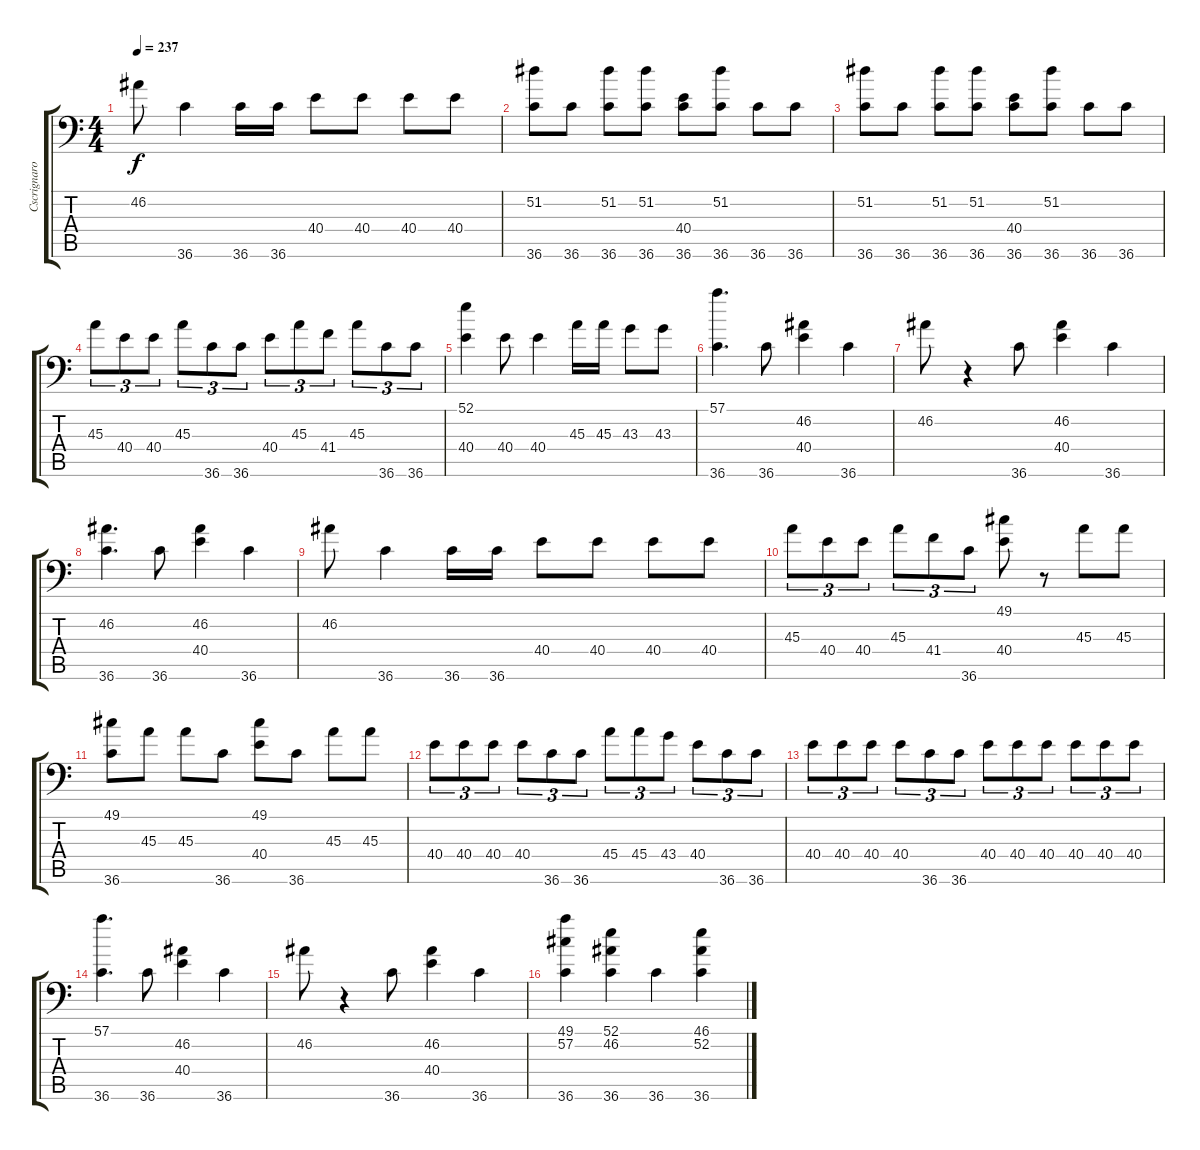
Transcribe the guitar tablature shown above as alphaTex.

\track ("Cscrignaro" "Cscrignaro") {instrument acousticgrandpiano}
\staff {score tabs}
\tuning (C-1 C-1 C-1 C-1 C-1 C-1) {hide}
\ts (4 4)
\tempo 237
\clef f4
\ks c
46.2.8{dy f} 36.6.4 36.6.16 36.6.16 40.4.8 40.4.8 40.4.8 40.4.8 |
(51.2 36.6).8 36.6.8 (51.2 36.6).8 (51.2 36.6).8 (40.4 36.6).8 (51.2 36.6).8 36.6.8 36.6.8 |
(51.2 36.6).8 36.6.8 (51.2 36.6).8 (51.2 36.6).8 (40.4 36.6).8 (51.2 36.6).8 36.6.8 36.6.8 |
45.3.8{tu (3 2)} 40.4.8{tu (3 2)} 40.4.8{tu (3 2)} 45.3.8{tu (3 2)} 36.6.8{tu (3 2)} 36.6.8{tu (3 2)} 40.4.8{tu (3 2)} 45.3.8{tu (3 2)} 41.4.8{tu (3 2)} 45.3.8{tu (3 2)} 36.6.8{tu (3 2)} 36.6.8{tu (3 2)} |
(52.1 40.4).4 40.4.8 40.4.4 45.3.16 45.3.16 43.3.8 43.3.8 |
(57.1 36.6).4{d} 36.6.8 (46.2 40.4).4 36.6.4 |
46.2.8 r.4 36.6.8 (46.2 40.4).4 36.6.4 |
(46.2 36.6).4{d} 36.6.8 (46.2 40.4).4 36.6.4 |
46.2.8 36.6.4 36.6.16 36.6.16 40.4.8 40.4.8 40.4.8 40.4.8 |
45.3.8{tu (3 2)} 40.4.8{tu (3 2)} 40.4.8{tu (3 2)} 45.3.8{tu (3 2)} 41.4.8{tu (3 2)} 36.6.8{tu (3 2)} (49.1 40.4).8 r.8 45.3.8 45.3.8 |
(49.1 36.6).8 45.3.8 45.3.8 36.6.8 (49.1 40.4).8 36.6.8 45.3.8 45.3.8 |
40.4.8{tu (3 2)} 40.4.8{tu (3 2)} 40.4.8{tu (3 2)} 40.4.8{tu (3 2)} 36.6.8{tu (3 2)} 36.6.8{tu (3 2)} 45.4.8{tu (3 2)} 45.4.8{tu (3 2)} 43.4.8{tu (3 2)} 40.4.8{tu (3 2)} 36.6.8{tu (3 2)} 36.6.8{tu (3 2)} |
40.4.8{tu (3 2)} 40.4.8{tu (3 2)} 40.4.8{tu (3 2)} 40.4.8{tu (3 2)} 36.6.8{tu (3 2)} 36.6.8{tu (3 2)} 40.4.8{tu (3 2)} 40.4.8{tu (3 2)} 40.4.8{tu (3 2)} 40.4.8{tu (3 2)} 40.4.8{tu (3 2)} 40.4.8{tu (3 2)} |
(57.1 36.6).4{d} 36.6.8 (46.2 40.4).4 36.6.4 |
46.2.8 r.4 36.6.8 (46.2 40.4).4 36.6.4 |
(49.1 57.2 36.6).4 (52.1 46.2 36.6).4 36.6.4 (46.1 52.2 36.6).4
